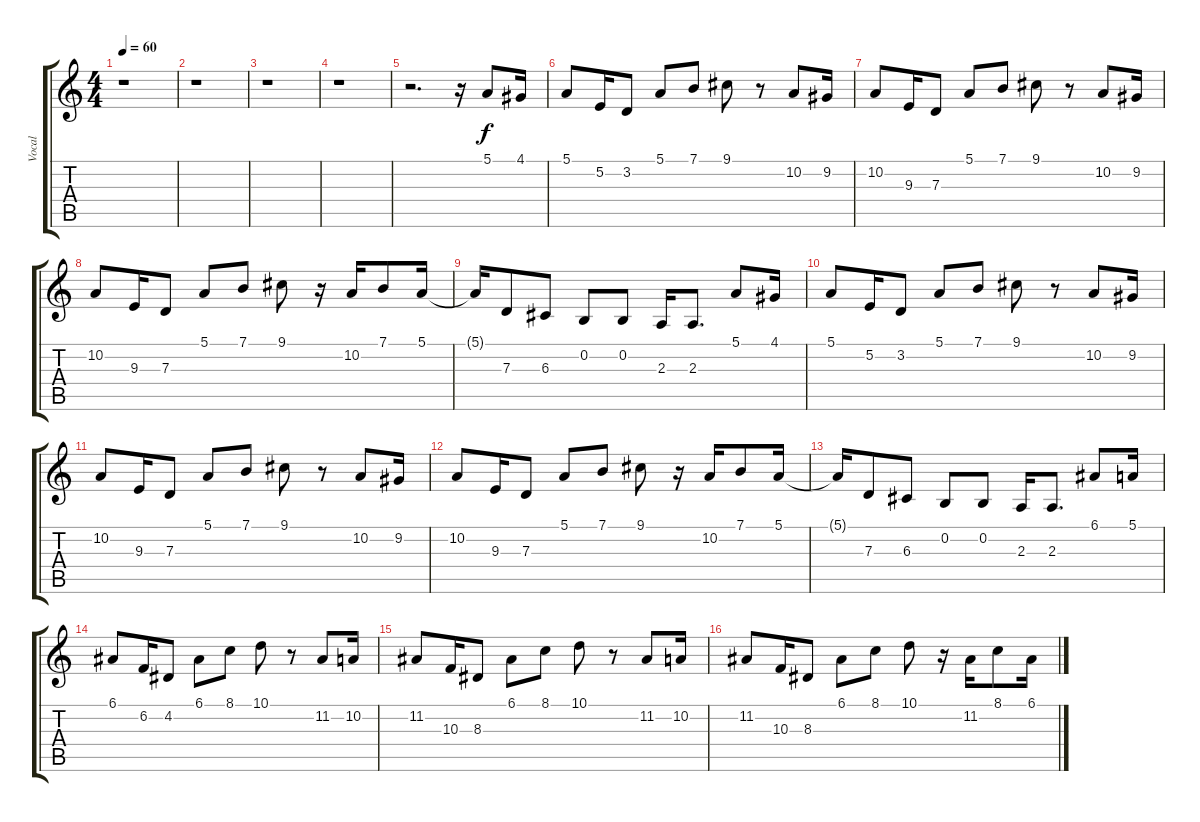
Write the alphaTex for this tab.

\track ("Vocal" "Vocal") {instrument vibraphone}
\staff {score tabs}
\tuning (E4 B3 G3 D3 A2 E2) {hide}
\ts (4 4)
\tempo 60
\clef g2
\ks c
r.1{dy f} |
r.1 |
r.1 |
r.1 |
r.2{d} r.16 5.1.8 4.1.16 |
5.1.8 5.2.16 3.2.8 5.1.8 7.1.8 9.1.8 r.8 10.2.8 9.2.16 |
10.2.8 9.3.16 7.3.8 5.1.8 7.1.8 9.1.8 r.8 10.2.8 9.2.16 |
10.2.8 9.3.16 7.3.8 5.1.8 7.1.8 9.1.8 r.16 10.2.16 7.1.8 5.1.16 |
5.1{t}.16 7.3.8 6.3.8 0.2.8 0.2.8 2.3.16 2.3.8{d} 5.1.8 4.1.16 |
5.1.8 5.2.16 3.2.8 5.1.8 7.1.8 9.1.8 r.8 10.2.8 9.2.16 |
10.2.8 9.3.16 7.3.8 5.1.8 7.1.8 9.1.8 r.8 10.2.8 9.2.16 |
10.2.8 9.3.16 7.3.8 5.1.8 7.1.8 9.1.8 r.16 10.2.16 7.1.8 5.1.16 |
5.1{t}.16 7.3.8 6.3.8 0.2.8 0.2.8 2.3.16 2.3.8{d} 6.1.8 5.1.16 |
6.1.8 6.2.16 4.2.8 6.1.8 8.1.8 10.1.8 r.8 11.2.8 10.2.16 |
11.2.8 10.3.16 8.3.8 6.1.8 8.1.8 10.1.8 r.8 11.2.8 10.2.16 |
11.2.8 10.3.16 8.3.8 6.1.8 8.1.8 10.1.8 r.16 11.2.16 8.1.8 6.1.16
